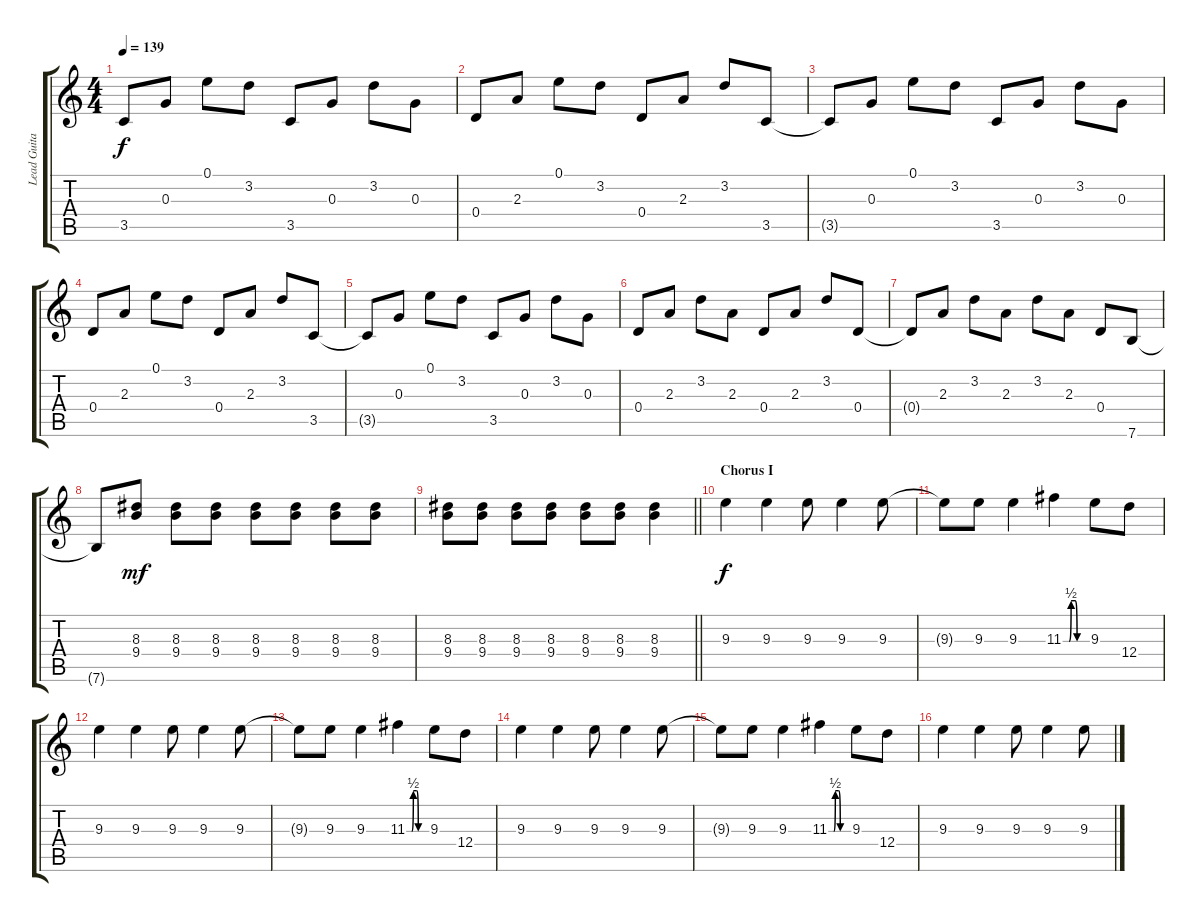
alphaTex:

\track ("Lead Guitar" "Lead Guita") {instrument overdrivenguitar}
\staff {score tabs}
\tuning (E4 B3 G3 D3 A2 E2) {hide}
\ts (4 4)
\tempo 139
\clef g2
\ks c
3.5{t}.8{dy f} 0.3.8 0.1.8 3.2.8 3.5.8 0.3.8 3.2.8 0.3.8 |
0.4.8 2.3.8 0.1.8 3.2.8 0.4.8 2.3.8 3.2.8 3.5.8 |
3.5{t}.8 0.3.8 0.1.8 3.2.8 3.5.8 0.3.8 3.2.8 0.3.8 |
0.4.8 2.3.8 0.1.8 3.2.8 0.4.8 2.3.8 3.2.8 3.5.8 |
3.5{t}.8 0.3.8 0.1.8 3.2.8 3.5.8 0.3.8 3.2.8 0.3.8 |
0.4.8 2.3.8 3.2.8 2.3.8 0.4.8 2.3.8 3.2.8 0.4.8 |
0.4{t}.8 2.3.8 3.2.8 2.3.8 3.2.8 2.3.8 0.4.8 7.6.8 |
7.6{t}.8 (8.3 9.4).8{dy mf} (8.3 9.4).8 (8.3 9.4).8 (8.3 9.4).8 (8.3 9.4).8 (8.3 9.4).8 (8.3 9.4).8 |
\barLineRight lightlight
(8.3 9.4).8 (8.3 9.4).8 (8.3 9.4).8 (8.3 9.4).8 (8.3 9.4).8 (8.3 9.4).8 (8.3 9.4).4 |
\section ("" "Chorus I")
9.3.4{dy f} 9.3.4 9.3.8 9.3.4 9.3.8 |
9.3{t}.8 9.3.8 9.3.4 11.3{be (custom 0 0 15 0 20 2 30 2 35 0 60 0)}.4 9.3.8 12.4.8 |
9.3.4 9.3.4 9.3.8 9.3.4 9.3.8 |
9.3{t}.8 9.3.8 9.3.4 11.3{be (custom 0 0 15 0 20 2 30 2 35 0 60 0)}.4 9.3.8 12.4.8 |
9.3.4 9.3.4 9.3.8 9.3.4 9.3.8 |
9.3{t}.8 9.3.8 9.3.4 11.3{be (custom 0 0 15 0 20 2 30 2 35 0 60 0)}.4 9.3.8 12.4.8 |
9.3.4 9.3.4 9.3.8 9.3.4 9.3.8
